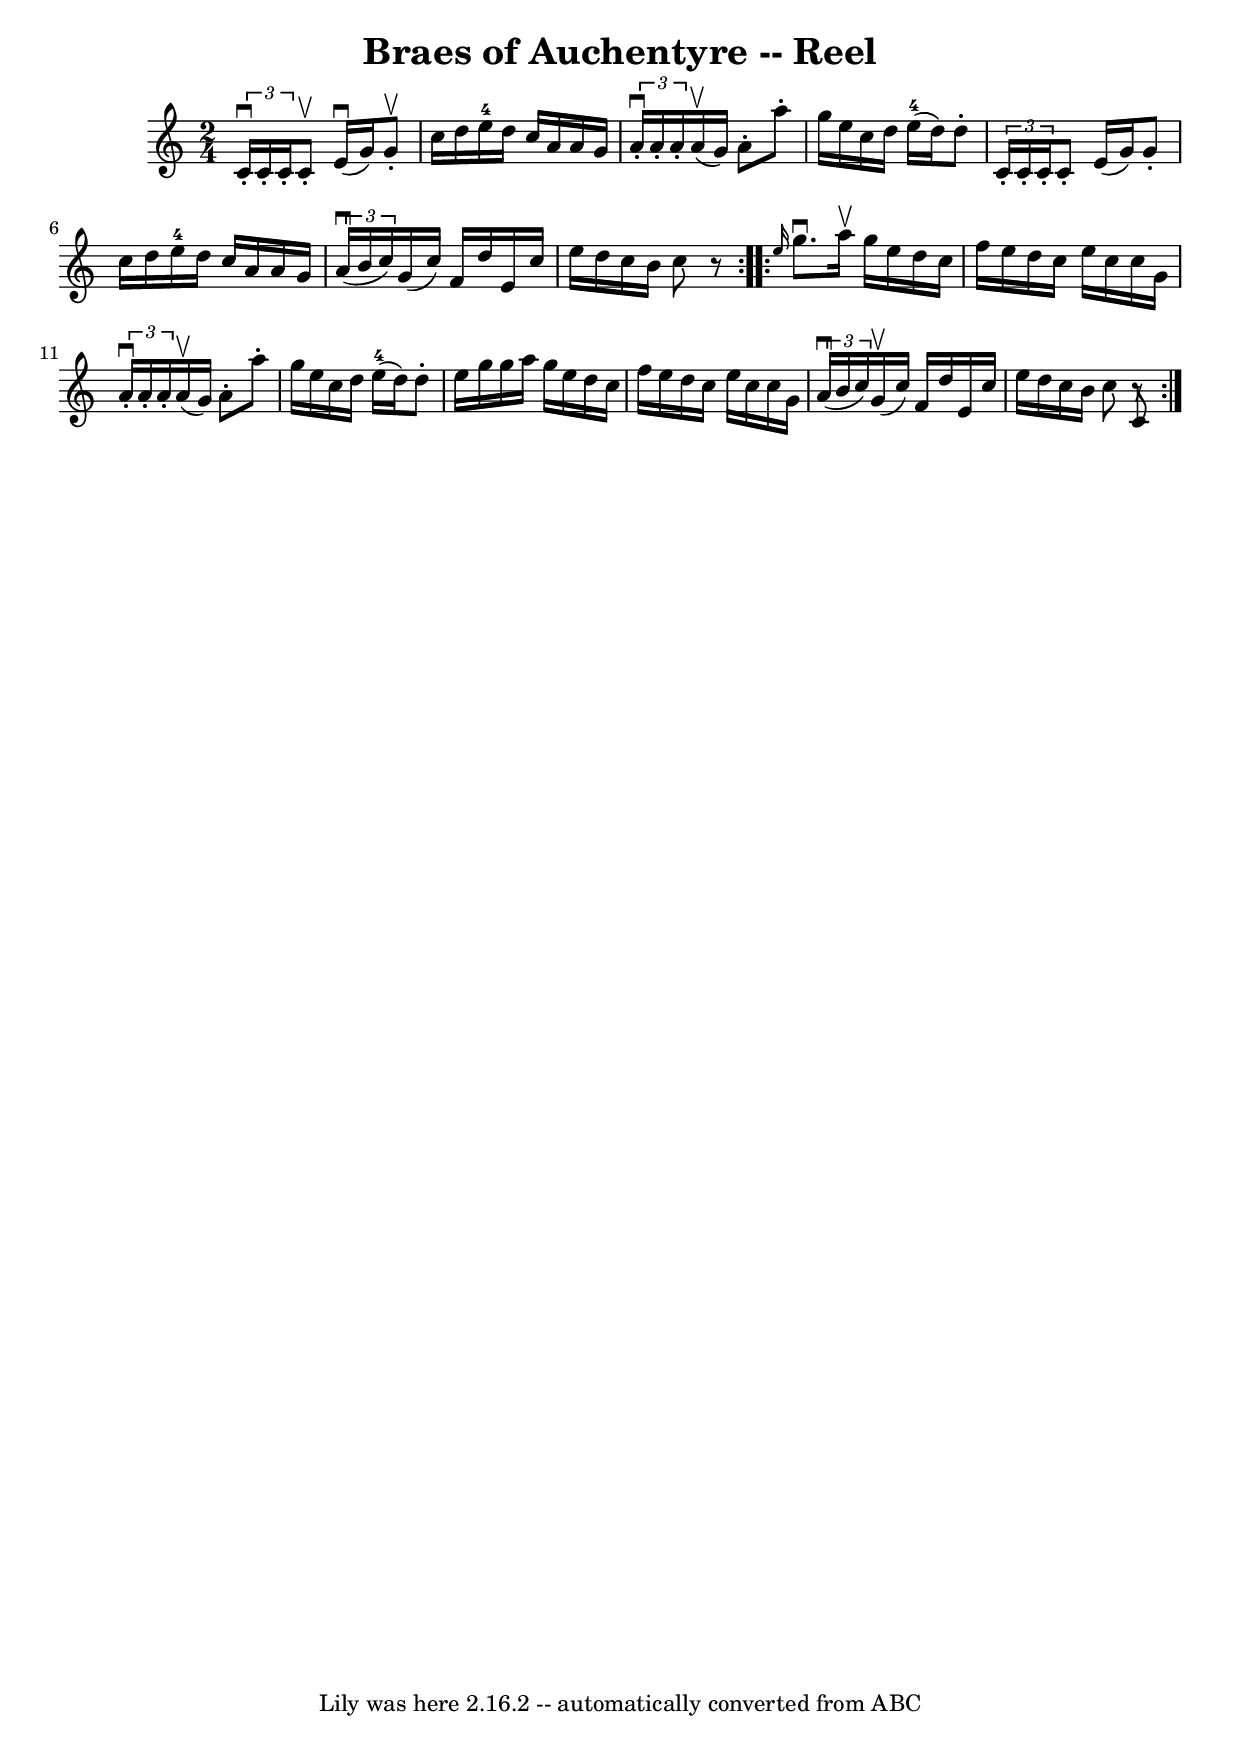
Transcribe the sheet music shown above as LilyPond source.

\version "2.16.2"
\include "Mammoth.ily"
\header {
  %% book = "Ryan's Mammoth Collection"
 crossRefNumber = "1"
 footnotes = "\\\\315"
  origin = "SCOTCH."
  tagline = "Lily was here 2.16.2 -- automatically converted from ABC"
  title = "Braes of Auchentyre -- Reel"

}
voicedefault =  {



  \repeat volta 2 {

    \time 2/4 
    \key c \major
    \times 2/3 { c'16^\downbow-. c'16-. c'16-. 
	       } c'8^\upbow-. e'16^\downbow(g'16) g'8^\upbow-.    |
 c''16 d''16 e''16-4 d''16 c''16 a'16 a'16 g'16     |
    
    \times 2/3 { a'16^\downbow-. a'16-. a'16-.  	       } a'16^\upbow(g'16) a'8-. a''8-.    |
 g''16 e''16 c''16 d''16 e''16-4(d''16) d''8-.    |
    \times 2/3 { c'16-. c'16 
		-. c'16-.  	       } c'8-. e'16 (g'16) g'8-.    |
 c''16 d''16 e''16-4 d''16 c''16 a'16 a'16 g'16     |
    
    \times 2/3 { a'16^\downbow(b'16 c''16) 
	       } g'16 (c''16) f'16 d''16 e'16 c''16     |
 e''16 d''16 c''16 b'16  
 c''8    r8   
  }     
  \repeat volta 2 {
    \grace { e''16  
	   } g''8.^\downbow a''16^\upbow g''16 e''16 d''16 c''16     |
 f''16 e''16 d''16 c''16 e''16 c''16 c''16 g'16     |
    \times 2/3 {   
 a'16^\downbow-. a'16-. a'16-. 
    } a'16^\upbow(g'16) a'8-. a''8-.    |
 g''16 e''16 c''16 d''16 e''16-4( d''16) d''8-.    |
 e''16 g''16 g''16 a''16 g''16 e''16 d''16 c''16     |
 f''16 e''16 d''16 c''16 e''16 c''16 c''16 g'16     |
    \times 2/3 { a'16^\downbow(b'16   
		 c''16)  	       } g'16^\upbow(c''16) f'16 d''16 e'16 c''16      |
 e''16 d''16 c''16 b'16 c''8  << c'8    r8  >>   
  }   

}

\score{
  <<

    \context Staff="default"
    {
      \voicedefault 
      
    }

  >>
  \layout {
    
  }
  \midi {
  }

}
